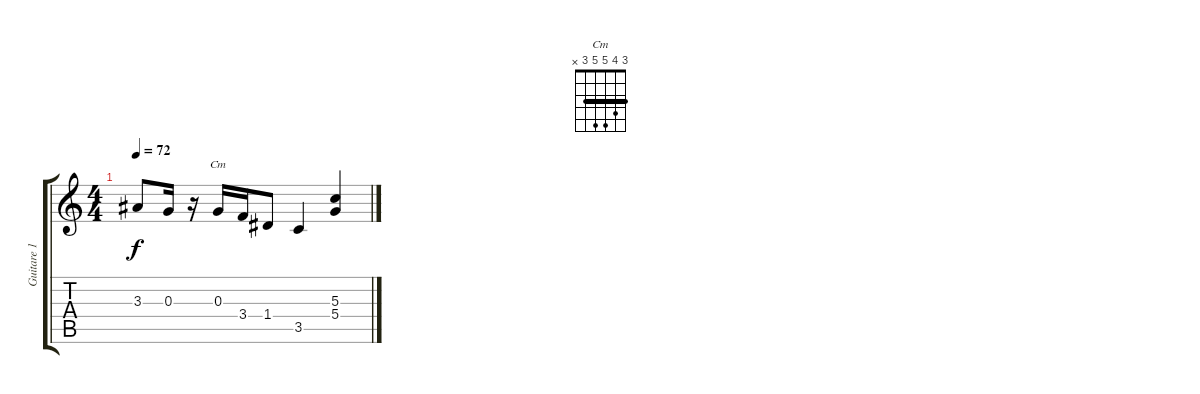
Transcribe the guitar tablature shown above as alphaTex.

\track ("Guitare 1 delay solo" "Guitare 1 ") {instrument electricguitarclean}
\staff {score tabs}
\tuning (E4 B3 G3 D3 A2 E2) {hide}
\chord ("Cm" 3 4 5 5 3 x) {barre 3}
\ts (4 4)
\tempo 72
\clef g2
\ks c
3.3{t}.8{dy f} 0.3.16 r.16 0.3.16{ch "Cm"} 3.4.16 1.4.8 3.5.4 (5.3 5.4).4
